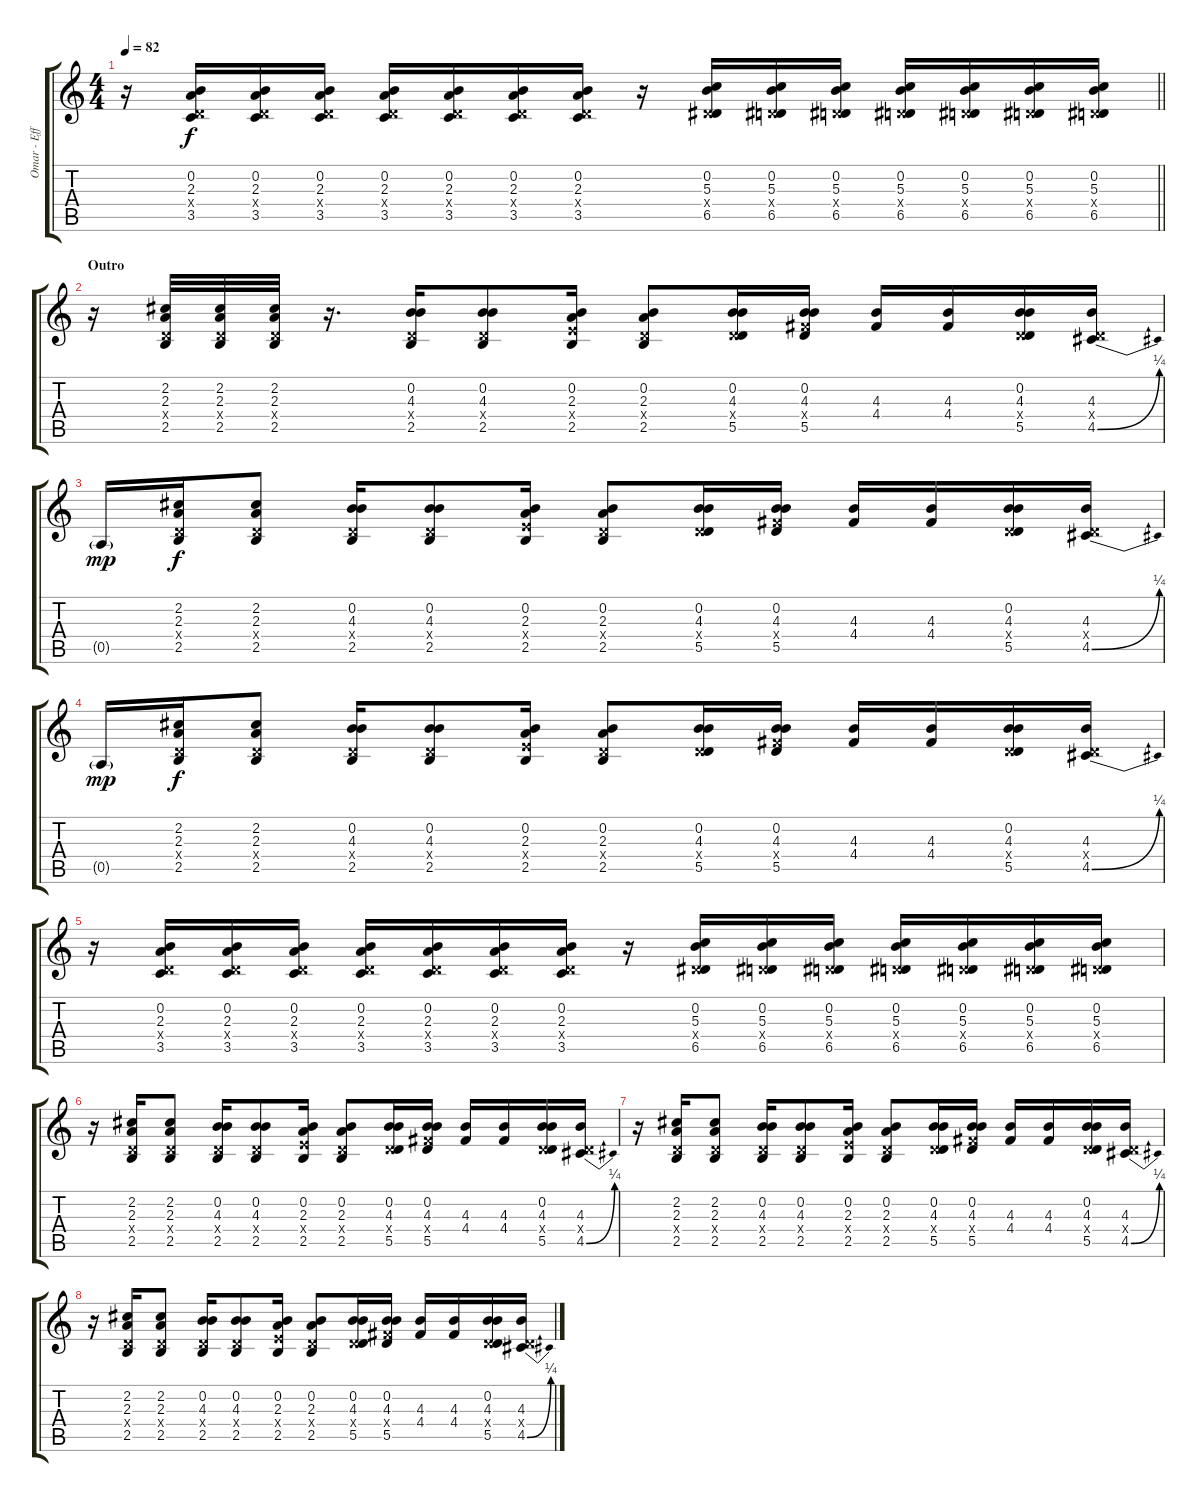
\track ("Omar - Effects and Backup" "Omar - Eff") {instrument distortionguitar}
\staff {score tabs}
\tuning (E4 B3 G3 D3 A2 E2) {hide}
\ts (4 4)
\tempo 82
\clef g2
\barLineRight lightlight
\ks c
r.16{dy f} (0.2 2.3 0.4{x} 3.5).16 (0.2 2.3 0.4{x} 3.5).16 (0.2 2.3 0.4{x} 3.5).16 (0.2 2.3 0.4{x} 3.5).16 (0.2 2.3 0.4{x} 3.5).16 (0.2 2.3 0.4{x} 3.5).16 (0.2 2.3 0.4{x} 3.5).16 r.16 (0.2 5.3 0.4{x} 6.5).16 (0.2 5.3 0.4{x} 6.5).16 (0.2 5.3 0.4{x} 6.5).16 (0.2 5.3 0.4{x} 6.5).16 (0.2 5.3 0.4{x} 6.5).16 (0.2 5.3 0.4{x} 6.5).16 (0.2 5.3 0.4{x} 6.5).16 |
\section ("" "Outro")
r.16 (2.2 2.3 0.4{x} 2.5).32 (2.2 2.3 0.4{x} 2.5).32 (2.2 2.3 0.4{x} 2.5).32 r.16{d} (0.2 4.3 0.4{x} 2.5).16 (0.2 4.3 0.4{x} 2.5).8 (0.2 2.3 2.4{x} 2.5).16 (0.2 2.3 0.4{x} 2.5).8 (0.2 4.3 0.4{x} 5.5).16 (0.2 4.3 4.4{x} 5.5).16 (4.3 4.4).16 (4.3 4.4).16 (0.2 4.3 0.4{x} 5.5).16 (4.3 0.4{x} 4.5{be (bend 0 0 60 1)}).16 |
0.5{g}.16{dy mp} (2.2 2.3 0.4{x} 2.5).16{dy f} (2.2 2.3 0.4{x} 2.5).8 (0.2 4.3 0.4{x} 2.5).16 (0.2 4.3 0.4{x} 2.5).8 (0.2 2.3 2.4{x} 2.5).16 (0.2 2.3 0.4{x} 2.5).8 (0.2 4.3 0.4{x} 5.5).16 (0.2 4.3 4.4{x} 5.5).16 (4.3 4.4).16 (4.3 4.4).16 (0.2 4.3 0.4{x} 5.5).16 (4.3 0.4{x} 4.5{be (bend 0 0 60 1)}).16 |
0.5{g}.16{dy mp} (2.2 2.3 0.4{x} 2.5).16{dy f} (2.2 2.3 0.4{x} 2.5).8 (0.2 4.3 0.4{x} 2.5).16 (0.2 4.3 0.4{x} 2.5).8 (0.2 2.3 2.4{x} 2.5).16 (0.2 2.3 0.4{x} 2.5).8 (0.2 4.3 0.4{x} 5.5).16 (0.2 4.3 4.4{x} 5.5).16 (4.3 4.4).16 (4.3 4.4).16 (0.2 4.3 0.4{x} 5.5).16 (4.3 0.4{x} 4.5{be (bend 0 0 60 1)}).16 |
r.16 (0.2 2.3 0.4{x} 3.5).16 (0.2 2.3 0.4{x} 3.5).16 (0.2 2.3 0.4{x} 3.5).16 (0.2 2.3 0.4{x} 3.5).16 (0.2 2.3 0.4{x} 3.5).16 (0.2 2.3 0.4{x} 3.5).16 (0.2 2.3 0.4{x} 3.5).16 r.16 (0.2 5.3 0.4{x} 6.5).16 (0.2 5.3 0.4{x} 6.5).16 (0.2 5.3 0.4{x} 6.5).16 (0.2 5.3 0.4{x} 6.5).16 (0.2 5.3 0.4{x} 6.5).16 (0.2 5.3 0.4{x} 6.5).16 (0.2 5.3 0.4{x} 6.5).16 |
r.16 (2.2 2.3 0.4{x} 2.5).16 (2.2 2.3 0.4{x} 2.5).8 (0.2 4.3 0.4{x} 2.5).16 (0.2 4.3 0.4{x} 2.5).8 (0.2 2.3 2.4{x} 2.5).16 (0.2 2.3 0.4{x} 2.5).8 (0.2 4.3 0.4{x} 5.5).16 (0.2 4.3 4.4{x} 5.5).16 (4.3 4.4).16 (4.3 4.4).16 (0.2 4.3 0.4{x} 5.5).16 (4.3 0.4{x} 4.5{be (bend 0 0 60 1)}).16 |
r.16 (2.2 2.3 0.4{x} 2.5).16 (2.2 2.3 0.4{x} 2.5).8 (0.2 4.3 0.4{x} 2.5).16 (0.2 4.3 0.4{x} 2.5).8 (0.2 2.3 2.4{x} 2.5).16 (0.2 2.3 0.4{x} 2.5).8 (0.2 4.3 0.4{x} 5.5).16 (0.2 4.3 4.4{x} 5.5).16 (4.3 4.4).16 (4.3 4.4).16 (0.2 4.3 0.4{x} 5.5).16 (4.3 0.4{x} 4.5{be (bend 0 0 60 1)}).16 |
r.16 (2.2 2.3 0.4{x} 2.5).16 (2.2 2.3 0.4{x} 2.5).8 (0.2 4.3 0.4{x} 2.5).16 (0.2 4.3 0.4{x} 2.5).8 (0.2 2.3 2.4{x} 2.5).16 (0.2 2.3 0.4{x} 2.5).8 (0.2 4.3 0.4{x} 5.5).16 (0.2 4.3 4.4{x} 5.5).16 (4.3 4.4).16 (4.3 4.4).16 (0.2 4.3 0.4{x} 5.5).16 (4.3 0.4{x} 4.5{be (bend 0 0 60 1)}).16
